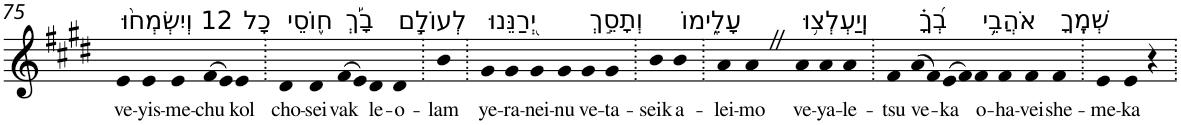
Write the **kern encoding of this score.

**kern	**text
*part1	*part1
*staff1	*staff1
*I"Piano	*
*I'Pno	*
!!LO:PB:g=z
*clefG2	*
*k[f#c#g#d#]	*
*E:	*
=75	=75
!LO:TX:a:t=12 וְיִשְׂמְח֨וּ	!
!	!LO:LY:b
4e	ve-
!	!LO:LY:b
4e	-yis-
!	!LO:LY:b
4e	-me-
!	!LO:LY:b
(>8f#	-chu
8e)	.
!LO:TX:a:t=כָל	!
!	!LO:LY:b
4e	kol
=76.	=76.
!LO:TX:a:t=ח֪וֹסֵי	!
!	!LO:LY:b
4d#	cho-
!	!LO:LY:b
4d#	-sei
!LO:TX:a:t=בָ֡ךְ	!
!	!LO:LY:b
(>8f#	vak
8e)	.
!LO:TX:a:t=לְעוֹלָ֣ם	!
!	!LO:LY:b
4d#	le-
!	!LO:LY:b
4d#	-o-
=77.	=77.
!	!LO:LY:b
4b	-lam
=78.	=78.
!LO:TX:a:t=יְ֭רַנֵּנוּ	!
!	!LO:LY:b
4g#	ye-
!	!LO:LY:b
4g#	-ra-
!	!LO:LY:b
4g#	-nei-
!	!LO:LY:b
4g#	-nu
!LO:TX:a:t=וְתָסֵ֣ךְ	!
!	!LO:LY:b
4g#	ve-
!	!LO:LY:b
4g#	-ta-
=79.	=79.
!	!LO:LY:b
4b	-seik
!LO:TX:a:t=עָלֵ֑ימוֹ	!
!	!LO:LY:b
4b	a-
=80.	=80.
!	!LO:LY:b
4a	-lei-
!	!LO:LY:b
4aZ	-mo
!LO:TX:a:t=וְֽיַעְלְצ֥וּ	!
!	!LO:LY:b
4a	ve-
!	!LO:LY:b
4a	-ya-
!	!LO:LY:b
4a	-le-
=81.	=81.
!	!LO:LY:b
4f#	-tsu
!LO:TX:a:t=בְ֝ךָ֗	!
!	!LO:LY:b
(>8a	ve-
8f#)	.
!	!LO:LY:b
(>8e	-ka
8f#)	.
!LO:TX:a:t=אֹהֲבֵ֥י	!
!	!LO:LY:b
4f#	o-
!	!LO:LY:b
4f#	-ha-
!	!LO:LY:b
4f#	-vei
!LO:TX:a:t=שְׁמֶֽךָ	!
!	!LO:LY:b
4f#	she-
=82.	=82.
!	!LO:LY:b
4e	-me-
!	!LO:LY:b
4e	-ka
4r	.
=.	=.
*-	*-
